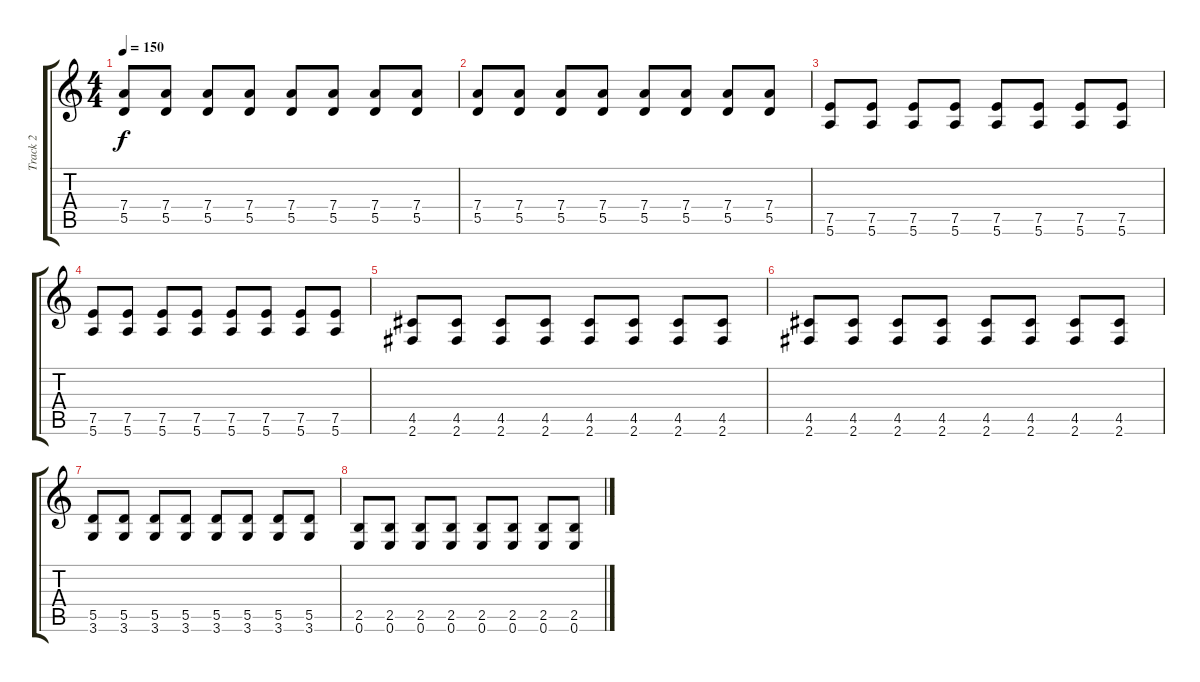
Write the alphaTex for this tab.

\track ("Track 2" "Track 2") {instrument overdrivenguitar}
\staff {score tabs}
\tuning (E4 B3 G3 D3 A2 E2) {hide}
\ts (4 4)
\tempo 150
\clef g2
\ks c
(7.4 5.5).8{dy f} (7.4 5.5).8 (7.4 5.5).8 (7.4 5.5).8 (7.4 5.5).8 (7.4 5.5).8 (7.4 5.5).8 (7.4 5.5).8 |
(7.4 5.5).8 (7.4 5.5).8 (7.4 5.5).8 (7.4 5.5).8 (7.4 5.5).8 (7.4 5.5).8 (7.4 5.5).8 (7.4 5.5).8 |
(7.5 5.6).8 (7.5 5.6).8 (7.5 5.6).8 (7.5 5.6).8 (7.5 5.6).8 (7.5 5.6).8 (7.5 5.6).8 (7.5 5.6).8 |
(7.5 5.6).8 (7.5 5.6).8 (7.5 5.6).8 (7.5 5.6).8 (7.5 5.6).8 (7.5 5.6).8 (7.5 5.6).8 (7.5 5.6).8 |
(4.5 2.6).8 (4.5 2.6).8 (4.5 2.6).8 (4.5 2.6).8 (4.5 2.6).8 (4.5 2.6).8 (4.5 2.6).8 (4.5 2.6).8 |
(4.5 2.6).8 (4.5 2.6).8 (4.5 2.6).8 (4.5 2.6).8 (4.5 2.6).8 (4.5 2.6).8 (4.5 2.6).8 (4.5 2.6).8 |
(5.5 3.6).8 (5.5 3.6).8 (5.5 3.6).8 (5.5 3.6).8 (5.5 3.6).8 (5.5 3.6).8 (5.5 3.6).8 (5.5 3.6).8 |
(2.5 0.6).8 (2.5 0.6).8 (2.5 0.6).8 (2.5 0.6).8 (2.5 0.6).8 (2.5 0.6).8 (2.5 0.6).8 (2.5 0.6).8
